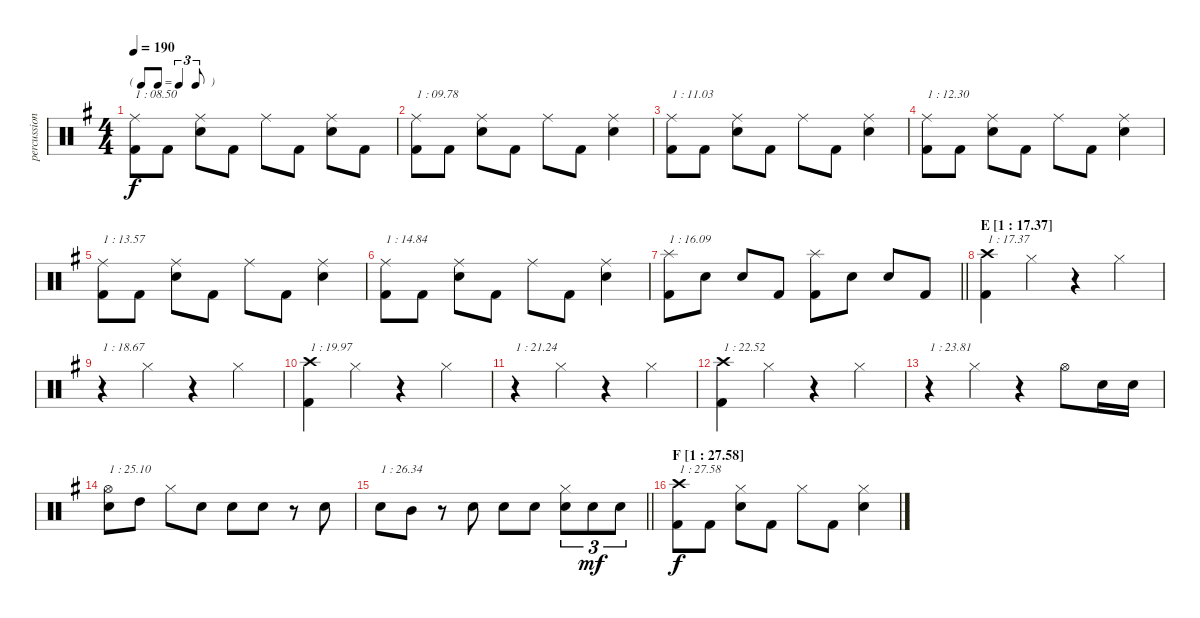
\track ("percussion" "percussion") {instrument percussion}
\staff {score}
\articulation defaults
\ts (4 4)
\tf triplet8th
\tempo 190
\clef neutral
\ks g
("Ride (middle)" "Kick (hit) 2").8{txt "1 : 08.50" dy f} "Kick (hit) 2".8 ("Ride (middle)" "Electric Snare (hit)").8 "Kick (hit) 2".8 "Ride (middle)".8 "Kick (hit) 2".8 ("Ride (middle)" "Electric Snare (hit)").8 "Kick (hit) 2".8 |
("Ride (middle)" "Kick (hit) 2").8{txt "1 : 09.78"} "Kick (hit) 2".8 ("Ride (middle)" "Electric Snare (hit)").8 "Kick (hit) 2".8 "Ride (middle)".8 "Kick (hit) 2".8 ("Ride (middle)" "Electric Snare (hit)").4 |
("Ride (middle)" "Kick (hit) 2").8{txt "1 : 11.03"} "Kick (hit) 2".8 ("Ride (middle)" "Electric Snare (hit)").8 "Kick (hit) 2".8 "Ride (middle)".8 "Kick (hit) 2".8 ("Ride (middle)" "Electric Snare (hit)").4 |
("Ride (middle)" "Kick (hit) 2").8{txt "1 : 12.30"} "Kick (hit) 2".8 ("Ride (middle)" "Electric Snare (hit)").8 "Kick (hit) 2".8 "Ride (middle)".8 "Kick (hit) 2".8 ("Ride (middle)" "Electric Snare (hit)").4 |
("Ride (middle)" "Kick (hit) 2").8{txt "1 : 13.57"} "Kick (hit) 2".8 ("Ride (middle)" "Electric Snare (hit)").8 "Kick (hit) 2".8 "Ride (middle)".8 "Kick (hit) 2".8 ("Ride (middle)" "Electric Snare (hit)").4 |
("Ride (middle)" "Kick (hit) 2").8{txt "1 : 14.84"} "Kick (hit) 2".8 ("Ride (middle)" "Electric Snare (hit)").8 "Kick (hit) 2".8 "Ride (middle)".8 "Kick (hit) 2".8 ("Ride (middle)" "Electric Snare (hit)").4 |
\barLineRight lightlight
("Splash (hit)" "Kick (hit) 2").8{txt "1 : 16.09"} "Electric Snare (hit)".8 "Electric Snare (hit)".8 "Kick (hit) 2".8 ("Splash (hit)" "Kick (hit) 2").8 "Electric Snare (hit)".8 "Electric Snare (hit)".8 "Kick (hit) 2".8 |
\section ("" "E [1 : 17.37]")
("Crash high (hit)" "Kick (hit) 2").4{txt "1 : 17.37"} "Hi-Hat (closed)".4 r.4 "Hi-Hat (closed)".4 |
r.4{txt "1 : 18.67"} "Hi-Hat (closed)".4 r.4 "Hi-Hat (closed)".4 |
("Crash high (hit)" "Kick (hit) 2").4{txt "1 : 19.97"} "Hi-Hat (closed)".4 r.4 "Hi-Hat (closed)".4 |
r.4{txt "1 : 21.24"} "Hi-Hat (closed)".4 r.4 "Hi-Hat (closed)".4 |
("Crash high (hit)" "Kick (hit) 2").4{txt "1 : 22.52"} "Hi-Hat (closed)".4 r.4 "Hi-Hat (closed)".4 |
r.4{txt "1 : 23.81"} "Hi-Hat (closed)".4 r.4 "Hi-Hat (open)".8 "Electric Snare (hit)".16 "Electric Snare (hit)".16 |
("Electric Snare (hit)" "Hi-Hat (open)").8{txt "1 : 25.10"} "High Tom (hit)".8 "Hi-Hat (closed)".8 "Electric Snare (hit)".8 "Electric Snare (hit)".8 "Electric Snare (hit)".8 r.8 "Electric Snare (hit)".8 |
\barLineRight lightlight "Electric Snare (hit)".8{txt "1 : 26.34"} "Mid Tom (hit)".8
r.8 "Electric Snare (hit)".8 "Electric Snare (hit)".8 "Electric Snare (hit)".8 ("Electric Snare (hit)" "Hi-Hat (closed)").8{tu (3 2)} "Electric Snare (hit)".8{tu (3 2) dy mf} "Electric Snare (hit)".8{tu (3 2)} |
\section ("" "F [1 : 27.58]")
("Crash high (hit)" "Kick (hit) 2").8{txt "1 : 27.58" dy f} "Kick (hit) 2".8 ("Electric Snare (hit)" "Hi-Hat (closed)").8 "Kick (hit) 2".8 "Hi-Hat (closed)".8 "Kick (hit) 2".8 ("Electric Snare (hit)" "Hi-Hat (closed)").4
